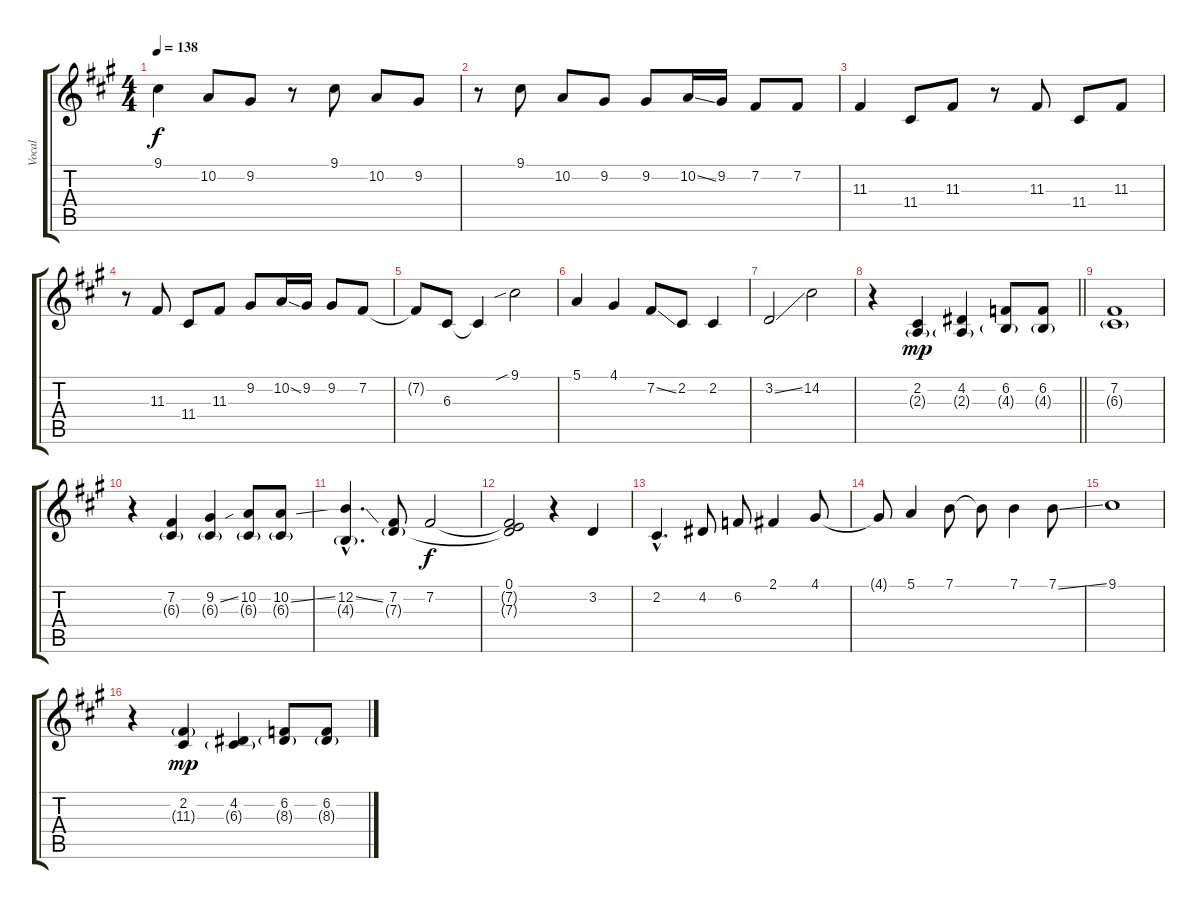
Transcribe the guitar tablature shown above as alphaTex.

\track ("Vocal" "Vocal") {instrument flute}
\staff {score tabs}
\tuning (E4 B3 G3 D3 A2 E2) {hide}
\ts (4 4)
\tempo 138
\clef g2
\ks a
9.1{t}.4{dy f} 10.2.8 9.2.8 r.8 9.1.8 10.2.8 9.2.8 |
r.8 9.1.8 10.2.8 9.2.8 9.2.8 10.2{ss}.16 9.2.16 7.2.8 7.2.8 |
11.3.4 11.4.8 11.3.8 r.8 11.3.8 11.4.8 11.3.8 |
r.8 11.3.8 11.4.8 11.3.8 9.2.8 10.2{ss}.16 9.2.16 9.2.8 7.2.8 |
7.2{t}.8 6.3.8 6.3{t}.4 9.1{sib}.2 |
5.1.4 4.1.4 7.2{ss}.8 2.2.8 2.2.4 |
3.2{ss}.2 14.2.2 |
\barLineRight lightlight
r.4 (2.2 2.3{g}).4{dy mp} (4.2 2.3{g}).4 (6.2 4.3{g}).8 (6.2 4.3{g}).8 |
(7.2 6.3{g}).1 |
r.4 (7.2 6.3{g}).4 (9.2{ss} 6.3{g}).4 (10.2 6.3{g}).8 (10.2{ss} 6.3{g}).8 |
(12.2{ss hac} 4.3{g hac}).4{d} (7.2 7.3{g}).8 7.2.2{dy f} |
(0.1 7.2{t} 7.3{t}).2 r.4 3.2.4 |
2.2{hac}.4{d} 4.2.8 6.2.8 2.1.4 4.1.8 |
4.1{t}.8 5.1.4 7.1.8 7.1{t}.8 7.1.4 7.1{ss}.8 |
9.1.1 |
r.4 (2.2 11.3{g}).4{dy mp} (4.2 6.3{g}).4 (6.2 8.3{g}).8 (6.2{ss} 8.3{g}).8
